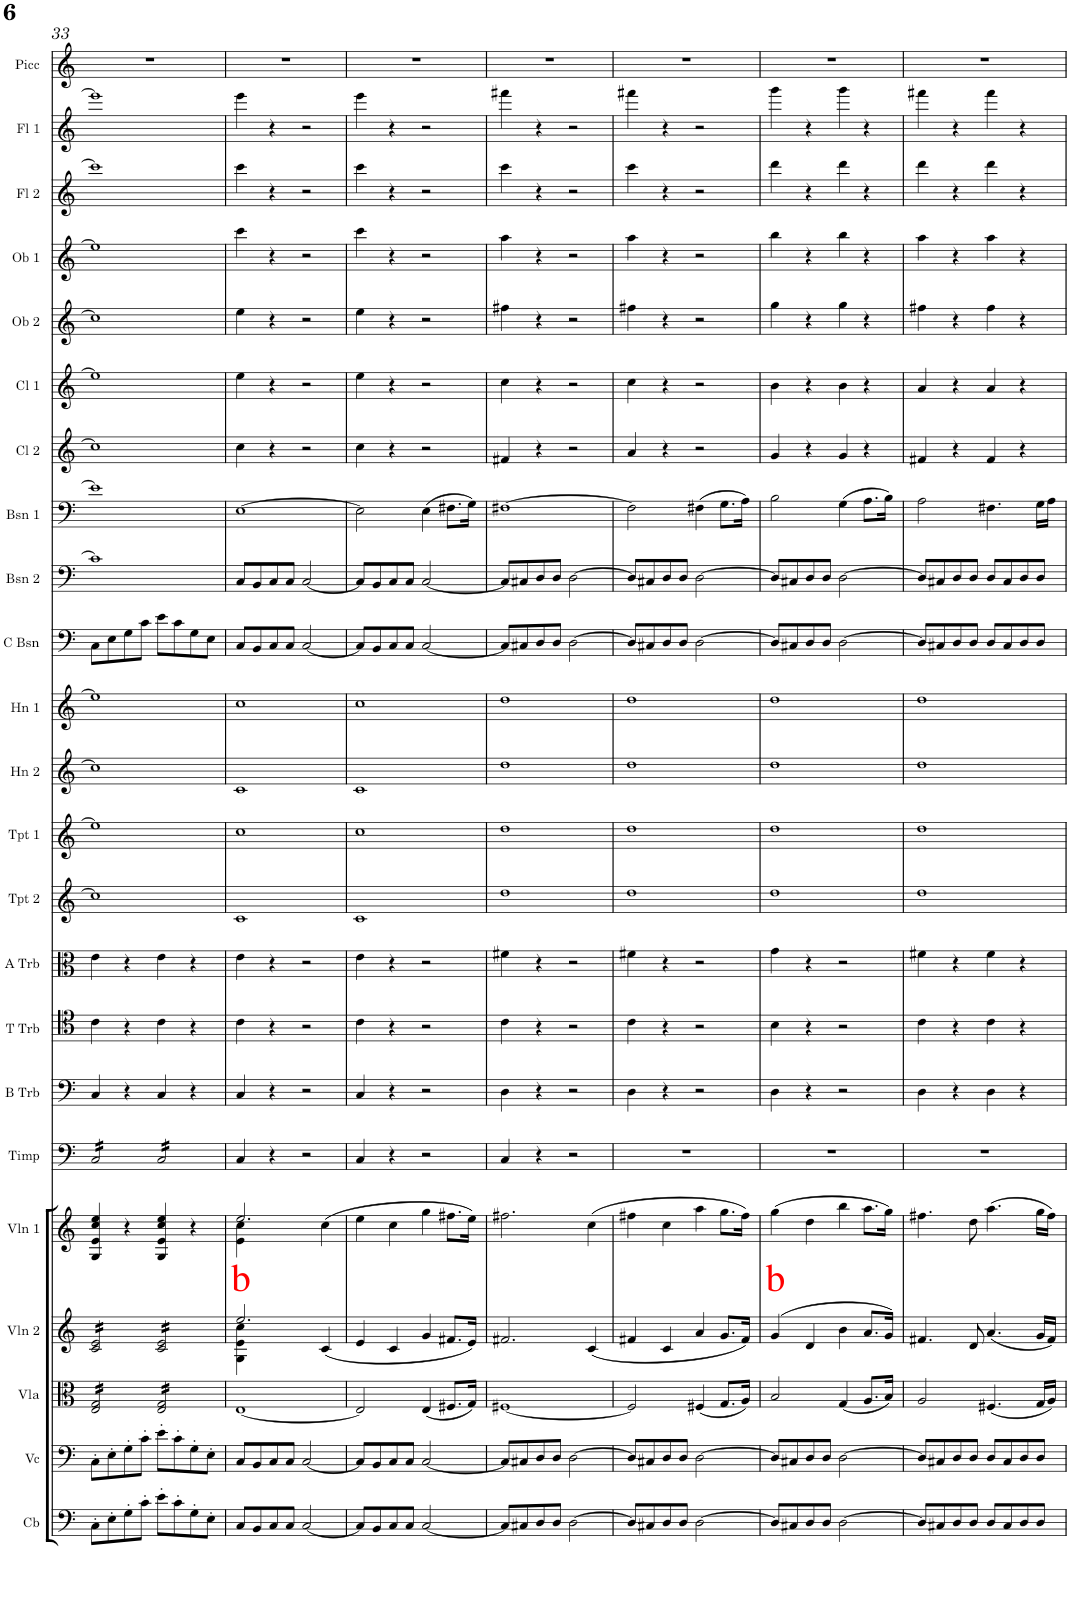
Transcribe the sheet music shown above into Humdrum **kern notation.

**kern	**kern	**kern	**kern	**kern	**text	**kern	**kern	**kern	**kern	**kern	**kern	**kern	**kern	**kern	**kern	**kern	**kern	**kern	**kern	**kern	**kern	**kern	**kern
*part23	*part22	*part21	*part20	*part19	*part19	*part18	*part17	*part16	*part15	*part14	*part13	*part12	*part11	*part10	*part9	*part8	*part7	*part6	*part5	*part4	*part3	*part2	*part1
*staff23	*staff22	*staff21	*staff20	*staff19	*staff19	*staff18	*staff17	*staff16	*staff15	*staff14	*staff13	*staff12	*staff11	*staff10	*staff9	*staff8	*staff7	*staff6	*staff5	*staff4	*staff3	*staff2	*staff1
*I"Contrabass	*I"Violoncello	*I"Viola	*I"Violin 2	*I"Violin 1	*	*I"C, G Timpani	*I"Bass Trombone	*I"Tenor Trombone	*I"Alto Trombone	*I"C Trumpet 2	*I"C Trumpet 1	*I"C Horn 2	*I"C Horn 1	*I"Contrabassoon	*I"Bassoon 2	*I"Bassoon 1	*I"C Clarinet 2	*I"C Clarinet 1	*I"Oboe 2	*I"Oboe 1	*I"Flute 2	*I"Flute 1	*I"Piccolo
*I'Cb	*I'Vc	*I'Vla	*I'Vln 2	*I'Vln 1	*	*I'Timp	*I'B Trb	*I'T Trb	*I'A Trb	*I'Tpt 2	*I'Tpt 1	*I'Hn 2	*I'Hn 1	*I'C Bsn	*I'Bsn 2	*I'Bsn 1	*I'Cl 2	*I'Cl 1	*I'Ob 2	*I'Ob 1	*I'Fl 2	*I'Fl 1	*I'Picc
!!LO:PB:g=z
*clefF4	*clefF4	*clefC3	*clefG2	*clefG2	*	*clefF4	*clefF4	*clefC4	*clefC3	*clefG2	*clefG2	*clefG2	*clefG2	*clefF4	*clefF4	*clefF4	*clefG2	*clefG2	*clefG2	*clefG2	*clefG2	*clefG2	*clefG2
*Trd7c12	*	*	*	*	*	*	*	*	*	*	*	*Trd7c12	*Trd7c12	*Trd7c12	*	*	*Trd1c2	*Trd1c2	*	*	*	*	*Trd-7c-12
*k[]	*k[]	*k[]	*k[]	*k[]	*	*k[]	*k[]	*k[]	*k[]	*k[]	*k[]	*k[]	*k[]	*k[]	*k[]	*k[]	*k[]	*k[]	*k[]	*k[]	*k[]	*k[]	*k[]
*M4/4	*M4/4	*M4/4	*M4/4	*M4/4	*	*M4/4	*M4/4	*M4/4	*M4/4	*M4/4	*M4/4	*M4/4	*M4/4	*M4/4	*M4/4	*M4/4	*M4/4	*M4/4	*M4/4	*M4/4	*M4/4	*M4/4	*M4/4
*met(c)	*met(c)	*met(c)	*met(c)	*met(c)	*	*met(c)	*met(c)	*met(c)	*met(c)	*met(c)	*met(c)	*met(c)	*met(c)	*met(c)	*met(c)	*met(c)	*met(c)	*met(c)	*met(c)	*met(c)	*met(c)	*met(c)	*met(c)
=33	=33	=33	=33	=33	=33	=33	=33	=33	=33	=33	=33	=33	=33	=33	=33	=33	=33	=33	=33	=33	=33	=33	=33
*	*	*tremolo	*	*	*	*	*	*	*	*	*	*	*	*	*	*	*	*	*	*	*	*	*
*	*	*	*tremolo	*	*	*	*	*	*	*	*	*	*	*	*	*	*	*	*	*	*	*	*
*	*	*	*	*	*	*tremolo	*	*	*	*	*	*	*	*	*	*	*	*	*	*	*	*	*
8C'\L	8C'\L	16E/ 16G/LL	16c/ 16e/LL	4G/ 4e/ 4cc/ 4ee/	.	16C/LL	4C/	4c\	4e\	1cc]	1ee]	1cc]	1ee]	8C\L	1c]	1e]	1cc]	1ee]	1cc]	1ee]	1ccc]	1eee]	1r
.	.	16E/ 16G/	16c/ 16e/	.	.	16C/	.	.	.	.	.	.	.	.	.	.	.	.	.	.	.	.	.
8E'\	8E'\	16E/ 16G/	16c/ 16e/	.	.	16C/	.	.	.	.	.	.	.	8E\	.	.	.	.	.	.	.	.	.
.	.	16E/ 16G/	16c/ 16e/	.	.	16C/	.	.	.	.	.	.	.	.	.	.	.	.	.	.	.	.	.
8G'\	8G'\	16E/ 16G/	16c/ 16e/	4r	.	16C/	4r	4r	4r	.	.	.	.	8G\	.	.	.	.	.	.	.	.	.
.	.	16E/ 16G/	16c/ 16e/	.	.	16C/	.	.	.	.	.	.	.	.	.	.	.	.	.	.	.	.	.
8c'\J	8c'\J	16E/ 16G/	16c/ 16e/	.	.	16C/	.	.	.	.	.	.	.	8c\J	.	.	.	.	.	.	.	.	.
.	.	16E/ 16G/JJ	16c/ 16e/JJ	.	.	16C/JJ	.	.	.	.	.	.	.	.	.	.	.	.	.	.	.	.	.
8e'\L	8e'\L	16E/ 16G/LL	16c/ 16e/LL	4G/ 4e/ 4cc/ 4ee/	.	16C/LL	4C/	4c\	4e\	.	.	.	.	8e\L	.	.	.	.	.	.	.	.	.
.	.	16E/ 16G/	16c/ 16e/	.	.	16C/	.	.	.	.	.	.	.	.	.	.	.	.	.	.	.	.	.
8c'\	8c'\	16E/ 16G/	16c/ 16e/	.	.	16C/	.	.	.	.	.	.	.	8c\	.	.	.	.	.	.	.	.	.
.	.	16E/ 16G/	16c/ 16e/	.	.	16C/	.	.	.	.	.	.	.	.	.	.	.	.	.	.	.	.	.
8G'\	8G'\	16E/ 16G/	16c/ 16e/	4r	.	16C/	4r	4r	4r	.	.	.	.	8G\	.	.	.	.	.	.	.	.	.
.	.	16E/ 16G/	16c/ 16e/	.	.	16C/	.	.	.	.	.	.	.	.	.	.	.	.	.	.	.	.	.
8E'\J	8E'\J	16E/ 16G/	16c/ 16e/	.	.	16C/	.	.	.	.	.	.	.	8E\J	.	.	.	.	.	.	.	.	.
.	.	16E/ 16G/JJ	16c/ 16e/JJ	.	.	16C/JJ	.	.	.	.	.	.	.	.	.	.	.	.	.	.	.	.	.
*	*	*	*	*	*	*Xtremolo	*	*	*	*	*	*	*	*	*	*	*	*	*	*	*	*	*
*	*	*	*Xtremolo	*	*	*	*	*	*	*	*	*	*	*	*	*	*	*	*	*	*	*	*
*	*	*Xtremolo	*	*	*	*	*	*	*	*	*	*	*	*	*	*	*	*	*	*	*	*	*
=34	=34	=34	=34	=34	=34	=34	=34	=34	=34	=34	=34	=34	=34	=34	=34	=34	=34	=34	=34	=34	=34	=34	=34
*	*	*	*^	*	*	*	*	*	*	*	*	*	*	*	*	*	*	*	*	*	*	*	*
!	!	!	!	!	!	!LO:LY:b:color=#FF0000	!	!	!	!	!	!	!	!	!	!	!	!	!	!	!	!	!	!
*	*	*	*	*	*^	*	*	*	*	*	*	*	*	*	*	*	*	*	*	*	*	*	*	*
8C/L	8C/L	[1E	2.ee/	4G\ 4e\ 4cc\	2.ee/	4e\ 4cc\	b	4C/	4C/	4c\	4e\	1c	1cc	1c	1cc	8C/L	8C/L	[1E	4cc\	4ee\	4ee\	4ccc\	4ccc\	4eee\	1r
8BB/	8BB/	.	.	.	.	.	.	.	.	.	.	.	.	.	.	8BB/	8BB/	.	.	.	.	.	.	.	.
8C/	8C/	.	.	2.ryy	.	2.ryy	.	4r	4r	4r	4r	.	.	.	.	8C/	8C/	.	4r	4r	4r	4r	4r	4r	.
8C/J	8C/J	.	.	.	.	.	.	.	.	.	.	.	.	.	.	8C/J	8C/J	.	.	.	.	.	.	.	.
[2C/	[2C/	.	.	.	.	.	.	2r	2r	2r	2r	.	.	.	.	[2C/	[2C/	.	2r	2r	2r	2r	2r	2r	.
.	.	.	(4c/	.	(4cc\	.	.	.	.	.	.	.	.	.	.	.	.	.	.	.	.	.	.	.	.
*	*	*	*v	*v	*	*	*	*	*	*	*	*	*	*	*	*	*	*	*	*	*	*	*	*	*
*	*	*	*	*v	*v	*	*	*	*	*	*	*	*	*	*	*	*	*	*	*	*	*	*	*
=35	=35	=35	=35	=35	=35	=35	=35	=35	=35	=35	=35	=35	=35	=35	=35	=35	=35	=35	=35	=35	=35	=35	=35
8C/L]	8C/L]	2E/]	4e/	4ee\	.	4C/	4C/	4c\	4e\	1c	1cc	1c	1cc	8C/L]	8C/L]	2E\]	4cc\	4ee\	4ee\	4ccc\	4ccc\	4eee\	1r
8BB/	8BB/	.	.	.	.	.	.	.	.	.	.	.	.	8BB/	8BB/	.	.	.	.	.	.	.	.
8C/	8C/	.	4c/	4cc\	.	4r	4r	4r	4r	.	.	.	.	8C/	8C/	.	4r	4r	4r	4r	4r	4r	.
8C/J	8C/J	.	.	.	.	.	.	.	.	.	.	.	.	8C/J	8C/J	.	.	.	.	.	.	.	.
[2C/	[2C/	(4E/	4g/	4gg\	.	2r	2r	2r	2r	.	.	.	.	[2C/	[2C/	(4E\	2r	2r	2r	2r	2r	2r	.
.	.	8.F#X/L	8.f#X/L	8.ff#X\L	.	.	.	.	.	.	.	.	.	.	.	8.F#X\L	.	.	.	.	.	.	.
.	.	16G/Jk)	16e/Jk)	16ee\Jk)	.	.	.	.	.	.	.	.	.	.	.	16G\Jk)	.	.	.	.	.	.	.
=36	=36	=36	=36	=36	=36	=36	=36	=36	=36	=36	=36	=36	=36	=36	=36	=36	=36	=36	=36	=36	=36	=36	=36
8C/L]	8C/L]	[1F#X	2.f#X/	2.ff#X\	.	4C/	4D\	4c\	4f#X\	1dd	1dd	1dd	1dd	8C/L]	8C/L]	[1F#X	4f#X/	4cc\	4ff#X\	4aa\	4ccc\	4fff#X\	1r
8C#X/	8C#X/	.	.	.	.	.	.	.	.	.	.	.	.	8C#X/	8C#X/	.	.	.	.	.	.	.	.
8D/	8D/	.	.	.	.	4r	4r	4r	4r	.	.	.	.	8D/	8D/	.	4r	4r	4r	4r	4r	4r	.
8D/J	8D/J	.	.	.	.	.	.	.	.	.	.	.	.	8D/J	8D/J	.	.	.	.	.	.	.	.
[2D\	[2D\	.	.	.	.	2r	2r	2r	2r	.	.	.	.	[2D\	[2D\	.	2r	2r	2r	2r	2r	2r	.
.	.	.	(4c/	(4cc\	.	.	.	.	.	.	.	.	.	.	.	.	.	.	.	.	.	.	.
=37	=37	=37	=37	=37	=37	=37	=37	=37	=37	=37	=37	=37	=37	=37	=37	=37	=37	=37	=37	=37	=37	=37	=37
8D/L]	8D/L]	2F#/]	4f#X/	4ff#X\	.	1r	4D\	4c\	4f#X\	1dd	1dd	1dd	1dd	8D/L]	8D/L]	2F#\]	4a/	4cc\	4ff#X\	4aa\	4ccc\	4fff#X\	1r
8C#X/	8C#X/	.	.	.	.	.	.	.	.	.	.	.	.	8C#X/	8C#X/	.	.	.	.	.	.	.	.
8D/	8D/	.	4c/	4cc\	.	.	4r	4r	4r	.	.	.	.	8D/	8D/	.	4r	4r	4r	4r	4r	4r	.
8D/J	8D/J	.	.	.	.	.	.	.	.	.	.	.	.	8D/J	8D/J	.	.	.	.	.	.	.	.
[2D\	[2D\	(4F#X/	4a/	4aa\	.	.	2r	2r	2r	.	.	.	.	[2D\	[2D\	(4F#X\	2r	2r	2r	2r	2r	2r	.
.	.	8.G/L	8.g/L	8.gg\L	.	.	.	.	.	.	.	.	.	.	.	8.G\L	.	.	.	.	.	.	.
.	.	16A/Jk)	16f#/Jk)	16ff#\Jk)	.	.	.	.	.	.	.	.	.	.	.	16A\Jk)	.	.	.	.	.	.	.
=38	=38	=38	=38	=38	=38	=38	=38	=38	=38	=38	=38	=38	=38	=38	=38	=38	=38	=38	=38	=38	=38	=38	=38
!	!	!	!	!	!LO:LY:b:color=#FF0000	!	!	!	!	!	!	!	!	!	!	!	!	!	!	!	!	!	!
8D/L]	8D/L]	2B/	(4g/	(4gg\	b	1r	4D\	4B\	4g\	1dd	1dd	1dd	1dd	8D/L]	8D/L]	2B\	4g/	4b\	4gg\	4bb\	4ddd\	4ggg\	1r
8C#X/	8C#X/	.	.	.	.	.	.	.	.	.	.	.	.	8C#X/	8C#X/	.	.	.	.	.	.	.	.
8D/	8D/	.	4d/	4dd\	.	.	4r	4r	4r	.	.	.	.	8D/	8D/	.	4r	4r	4r	4r	4r	4r	.
8D/J	8D/J	.	.	.	.	.	.	.	.	.	.	.	.	8D/J	8D/J	.	.	.	.	.	.	.	.
[2D\	[2D\	(4G/	4b\	4bb\	.	.	2r	2r	2r	.	.	.	.	[2D\	[2D\	(4G\	4g/	4b\	4gg\	4bb\	4ddd\	4ggg\	.
.	.	8.A/L	8.a/L	8.aa\L	.	.	.	.	.	.	.	.	.	.	.	8.A\L	4r	4r	4r	4r	4r	4r	.
.	.	16B/Jk)	16g/Jk)	16gg\Jk)	.	.	.	.	.	.	.	.	.	.	.	16B\Jk)	.	.	.	.	.	.	.
=39	=39	=39	=39	=39	=39	=39	=39	=39	=39	=39	=39	=39	=39	=39	=39	=39	=39	=39	=39	=39	=39	=39	=39
8D/L]	8D/L]	2A/	4.f#X/	4.ff#X\	.	1r	4D\	4c\	4f#X\	1dd	1dd	1dd	1dd	8D/L]	8D/L]	2A\	4f#X/	4a/	4ff#X\	4aa\	4ddd\	4fff#X\	1r
8C#X/	8C#X/	.	.	.	.	.	.	.	.	.	.	.	.	8C#X/	8C#X/	.	.	.	.	.	.	.	.
8D/	8D/	.	.	.	.	.	4r	4r	4r	.	.	.	.	8D/	8D/	.	4r	4r	4r	4r	4r	4r	.
8D/J	8D/J	.	8d/	8dd\	.	.	.	.	.	.	.	.	.	8D/J	8D/J	.	.	.	.	.	.	.	.
8D/L	8D/L	(4.F#X/	(4.a/	(4.aa\	.	.	4D\	4c\	4f#\	.	.	.	.	8D/L	8D/L	4.F#X\	4f#/	4a/	4ff#\	4aa\	4ddd\	4fff#\	.
8C#/	8C#/	.	.	.	.	.	.	.	.	.	.	.	.	8C#/	8C#/	.	.	.	.	.	.	.	.
8D/	8D/	.	.	.	.	.	4r	4r	4r	.	.	.	.	8D/	8D/	.	4r	4r	4r	4r	4r	4r	.
8D/J	8D/J	16G/LL	16g/LL	16gg\LL	.	.	.	.	.	.	.	.	.	8D/J	8D/J	16G\LL	.	.	.	.	.	.	.
.	.	16A/JJ)	16f#/JJ)	16ff#\JJ)	.	.	.	.	.	.	.	.	.	.	.	16A\JJ	.	.	.	.	.	.	.
=	=	=	=	=	=	=	=	=	=	=	=	=	=	=	=	=	=	=	=	=	=	=	=
*-	*-	*-	*-	*-	*-	*-	*-	*-	*-	*-	*-	*-	*-	*-	*-	*-	*-	*-	*-	*-	*-	*-	*-
